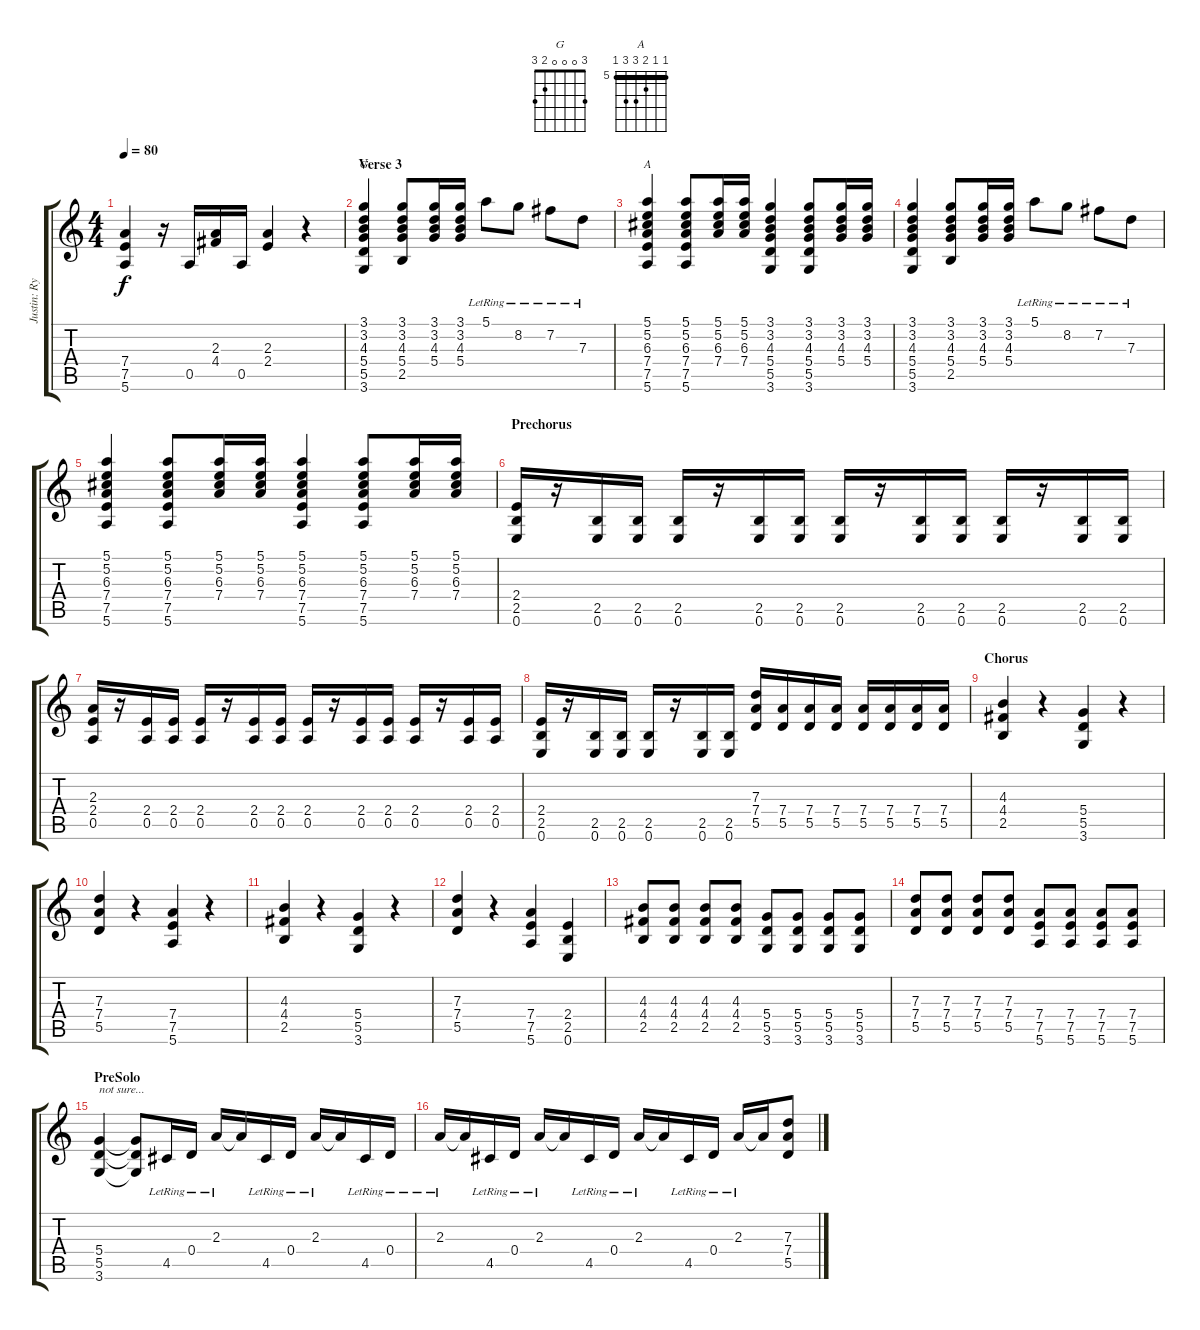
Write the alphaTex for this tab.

\track ("Justin: Rythm, Solo" "Justin: Ry") {instrument distortionguitar}
\staff {score tabs}
\tuning (E4 B3 G3 D3 A2 E2) {hide}
\chord ("G" 3 0 0 0 2 3)
\chord ("A" 5 5 6 7 7 5) {firstfret 5 barre 5}
\ts (4 4)
\tempo 80
\clef g2
\ks c
(7.4 7.5 5.6).4{dy f} r.16 0.5.16 (2.3 4.4).16 0.5.16 (2.3 2.4).4 r.4 |
\section ("" "Verse 3")
(3.1 3.2 4.3 5.4 5.5 3.6).4{ch "G" volume 10 balance 8 instrument acousticguitarsteel} (3.1 3.2 4.3 5.4 2.5).8 (3.1 3.2 4.3 5.4).16 (3.1 3.2 4.3 5.4).16 5.1{lr}.8 8.2{lr}.8 7.2{lr}.8 7.3{lr}.8 |
(5.1 5.2 6.3 7.4 7.5 5.6).4{ch "A"} (5.1 5.2 6.3 7.4 7.5 5.6).8 (5.1 5.2 6.3 7.4).16 (5.1 5.2 6.3 7.4).16 (3.1 3.2 4.3 5.4 5.5 3.6).4 (3.1 3.2 4.3 5.4 5.5 3.6).8 (3.1 3.2 4.3 5.4).16 (3.1 3.2 4.3 5.4).16 |
(3.1 3.2 4.3 5.4 5.5 3.6).4{volume 10 balance 8 instrument acousticguitarsteel} (3.1 3.2 4.3 5.4 2.5).8 (3.1 3.2 4.3 5.4).16 (3.1 3.2 4.3 5.4).16 5.1{lr}.8 8.2{lr}.8 7.2{lr}.8 7.3{lr}.8 |
(5.1 5.2 6.3 7.4 7.5 5.6).4 (5.1 5.2 6.3 7.4 7.5 5.6).8 (5.1 5.2 6.3 7.4).16 (5.1 5.2 6.3 7.4).16 (5.1 5.2 6.3 7.4 7.5 5.6).4 (5.1 5.2 6.3 7.4 7.5 5.6).8 (5.1 5.2 6.3 7.4).16 (5.1 5.2 6.3 7.4).16 |
\section ("" "Prechorus")
(2.4 2.5 0.6).16{volume 13 balance 11 instrument distortionguitar} r.16 (2.5 0.6).16 (2.5 0.6).16 (2.5 0.6).16 r.16 (2.5 0.6).16 (2.5 0.6).16 (2.5 0.6).16 r.16 (2.5 0.6).16 (2.5 0.6).16 (2.5 0.6).16 r.16 (2.5 0.6).16 (2.5 0.6).16 |
(2.3 2.4 0.5).16 r.16 (2.4 0.5).16 (2.4 0.5).16 (2.4 0.5).16 r.16 (2.4 0.5).16 (2.4 0.5).16 (2.4 0.5).16 r.16 (2.4 0.5).16 (2.4 0.5).16 (2.4 0.5).16 r.16 (2.4 0.5).16 (2.4 0.5).16 |
(2.4 2.5 0.6).16{volume 13 balance 11 instrument distortionguitar} r.16 (2.5 0.6).16 (2.5 0.6).16 (2.5 0.6).16 r.16 (2.5 0.6).16 (2.5 0.6).16 (7.3 7.4 5.5).16 (7.4 5.5).16 (7.4 5.5).16 (7.4 5.5).16 (7.4 5.5).16 (7.4 5.5).16 (7.4 5.5).16 (7.4 5.5).16 |
\section ("" "Chorus")
(4.3 4.4 2.5).4{volume 13 balance 8 instrument distortionguitar} r.4 (5.4 5.5 3.6).4 r.4 |
(7.3 7.4 5.5).4 r.4 (7.4 7.5 5.6).4 r.4 |
(4.3 4.4 2.5).4 r.4 (5.4 5.5 3.6).4 r.4 |
(7.3 7.4 5.5).4 r.4 (7.4 7.5 5.6).4 (2.4 2.5 0.6).4 |
(4.3 4.4 2.5).8 (4.3 4.4 2.5).8 (4.3 4.4 2.5).8 (4.3 4.4 2.5).8 (5.4 5.5 3.6).8 (5.4 5.5 3.6).8 (5.4 5.5 3.6).8 (5.4 5.5 3.6).8 |
(7.3 7.4 5.5).8 (7.3 7.4 5.5).8 (7.3 7.4 5.5).8 (7.3 7.4 5.5).8 (7.4 7.5 5.6).8 (7.4 7.5 5.6).8 (7.4 7.5 5.6).8 (7.4 7.5 5.6).8 |
\section ("" "PreSolo")
(5.4 5.5 3.6).4{txt "not sure..." volume 10} (5.4{t} 5.5{t} 3.6{t}).8 4.5{lr}.16 0.4{lr}.16 2.3{lr}.16 2.3{t}.16 4.5{lr}.16 0.4{lr}.16 2.3{lr}.16 2.3{t}.16 4.5{lr}.16 0.4{lr}.16 |
2.3{lr}.16 2.3{t}.16 4.5{lr}.16 0.4{lr}.16 2.3{lr}.16 2.3{t}.16 4.5{lr}.16 0.4{lr}.16 2.3{lr}.16 2.3{t}.16 4.5{lr}.16 0.4{lr}.16 2.3{lr}.16 2.3{t}.16 (7.3 7.4 5.5).8
